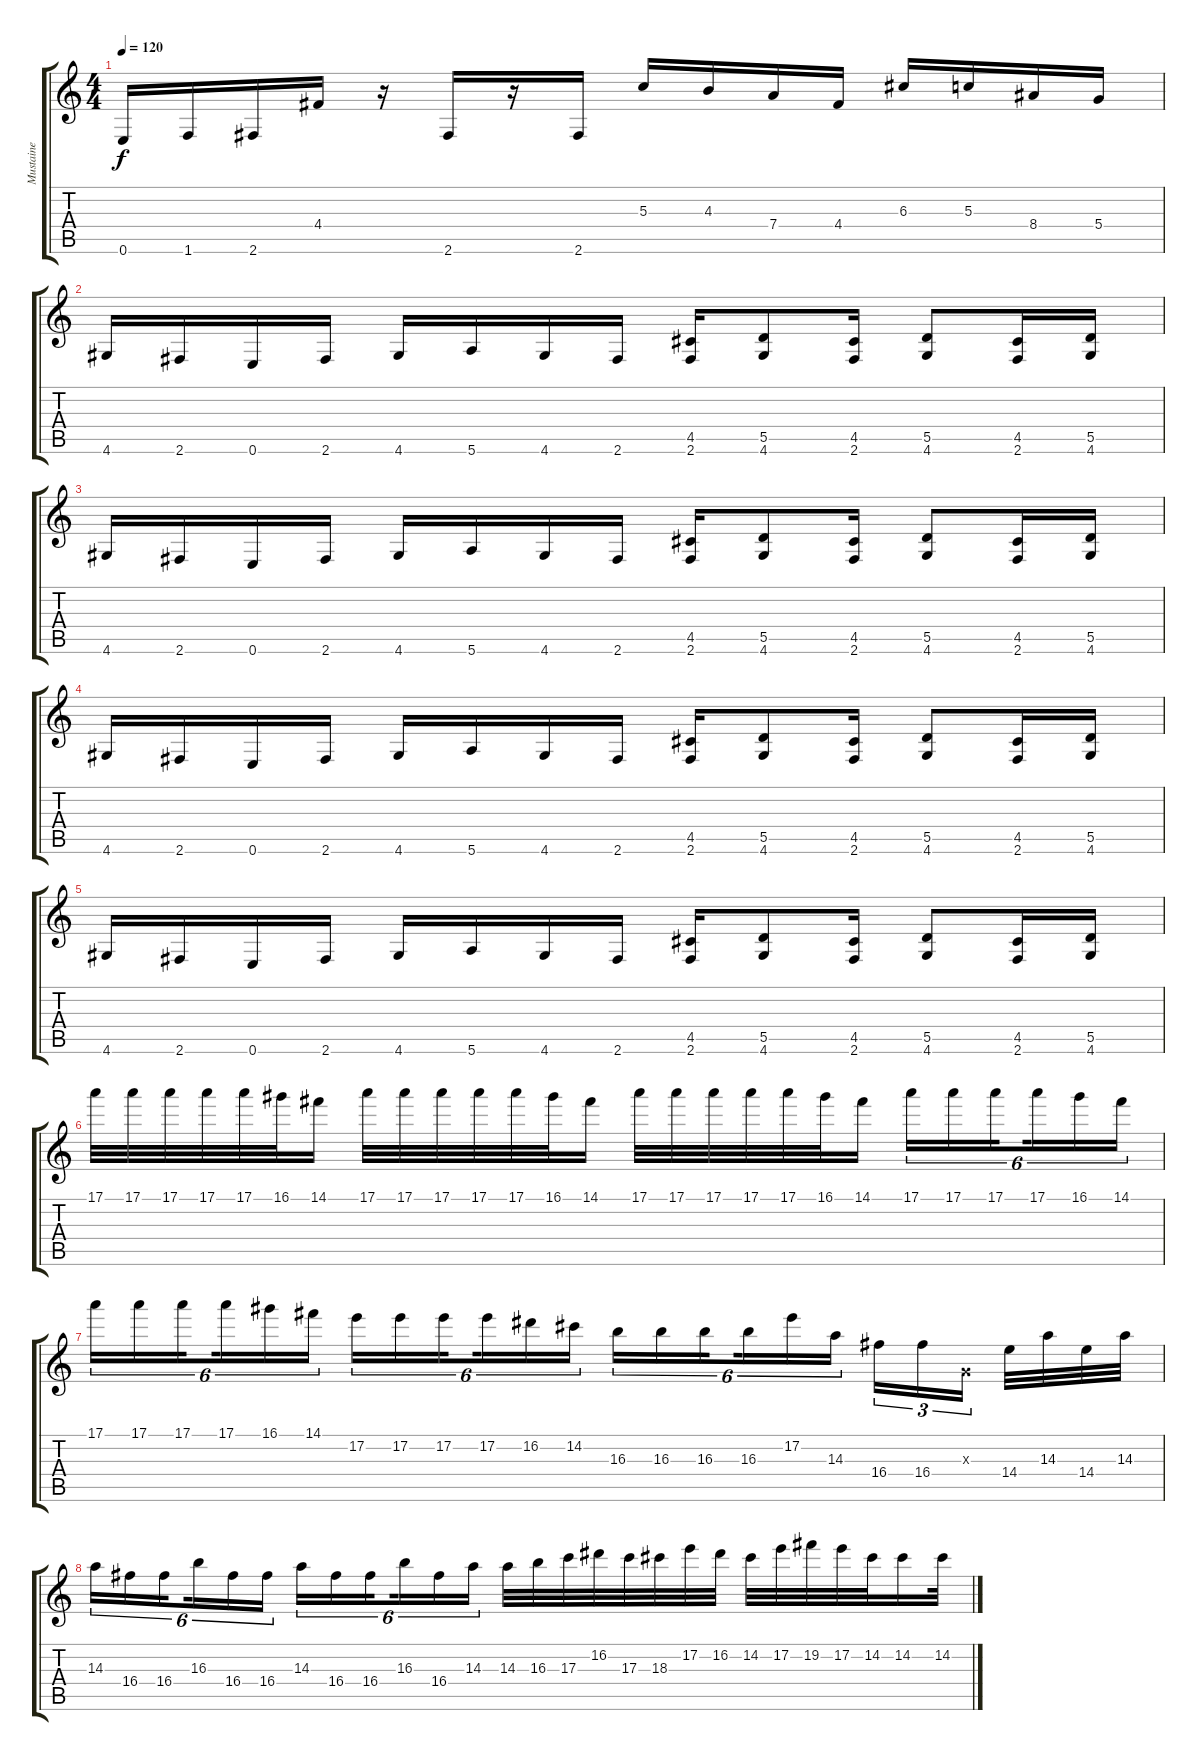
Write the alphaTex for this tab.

\track ("Mustaine" "Mustaine") {instrument distortionguitar}
\staff {score tabs}
\tuning (E4 B3 G3 D3 A2 E2) {hide}
\ts (4 4)
\tempo 120
\clef g2
\ks c
0.6.16{dy f} 1.6.16 2.6.16 4.4.16 r.16 2.6.16 r.16 2.6.16 5.3.16 4.3.16 7.4.16 4.4.16 6.3.16 5.3.16 8.4.16 5.4.16 |
4.6.16 2.6.16 0.6.16 2.6.16 4.6.16 5.6.16 4.6.16 2.6.16 (4.5 2.6).16 (5.5 4.6).8 (4.5 2.6).16 (5.5 4.6).8 (4.5 2.6).16 (5.5 4.6).16 |
4.6.16 2.6.16 0.6.16 2.6.16 4.6.16 5.6.16 4.6.16 2.6.16 (4.5 2.6).16 (5.5 4.6).8 (4.5 2.6).16 (5.5 4.6).8 (4.5 2.6).16 (5.5 4.6).16 |
4.6.16 2.6.16 0.6.16 2.6.16 4.6.16 5.6.16 4.6.16 2.6.16 (4.5 2.6).16 (5.5 4.6).8 (4.5 2.6).16 (5.5 4.6).8 (4.5 2.6).16 (5.5 4.6).16 |
4.6.16 2.6.16 0.6.16 2.6.16 4.6.16 5.6.16 4.6.16 2.6.16 (4.5 2.6).16 (5.5 4.6).8 (4.5 2.6).16 (5.5 4.6).8 (4.5 2.6).16 (5.5 4.6).16 |
17.1.32 17.1.32 17.1.32 17.1.32 17.1.32 16.1.32 14.1.16 17.1.32 17.1.32 17.1.32 17.1.32 17.1.32 16.1.32 14.1.16 17.1.32 17.1.32 17.1.32 17.1.32 17.1.32 16.1.32 14.1.16 17.1.16{tu (6 4)} 17.1.16{tu (6 4)} 17.1.16{tu (6 4) beam splitsecondary} 17.1.16{tu (6 4)} 16.1.16{tu (6 4)} 14.1.16{tu (6 4)} |
17.1.16{tu (6 4)} 17.1.16{tu (6 4)} 17.1.16{tu (6 4) beam splitsecondary} 17.1.16{tu (6 4)} 16.1.16{tu (6 4)} 14.1.16{tu (6 4)} 17.2.16{tu (6 4)} 17.2.16{tu (6 4)} 17.2.16{tu (6 4) beam splitsecondary} 17.2.16{tu (6 4)} 16.2.16{tu (6 4)} 14.2.16{tu (6 4)} 16.3.16{tu (6 4)} 16.3.16{tu (6 4)} 16.3.16{tu (6 4) beam splitsecondary} 16.3.16{tu (6 4)} 17.2.16{tu (6 4)} 14.3.16{tu (6 4)} 16.4.16{tu (3 2)} 16.4.16{tu (3 2)} 0.3{x}.16{tu (3 2) beam splitsecondary} 14.4.32 14.3.32 14.4.32 14.3.32 |
14.3.16{tu (6 4)} 16.4.16{tu (6 4)} 16.4.16{tu (6 4) beam splitsecondary} 16.3.16{tu (6 4)} 16.4.16{tu (6 4)} 16.4.16{tu (6 4)} 14.3.16{tu (6 4)} 16.4.16{tu (6 4)} 16.4.16{tu (6 4) beam splitsecondary} 16.3.16{tu (6 4)} 16.4.16{tu (6 4)} 14.3.16{tu (6 4)} 14.3.32 16.3.32 17.3.32 16.2.32 17.3.32 18.3.32 17.2.32 16.2.32 14.2.32 17.2.32 19.2.32 17.2.32 14.2.32 14.2.16 14.2.32
